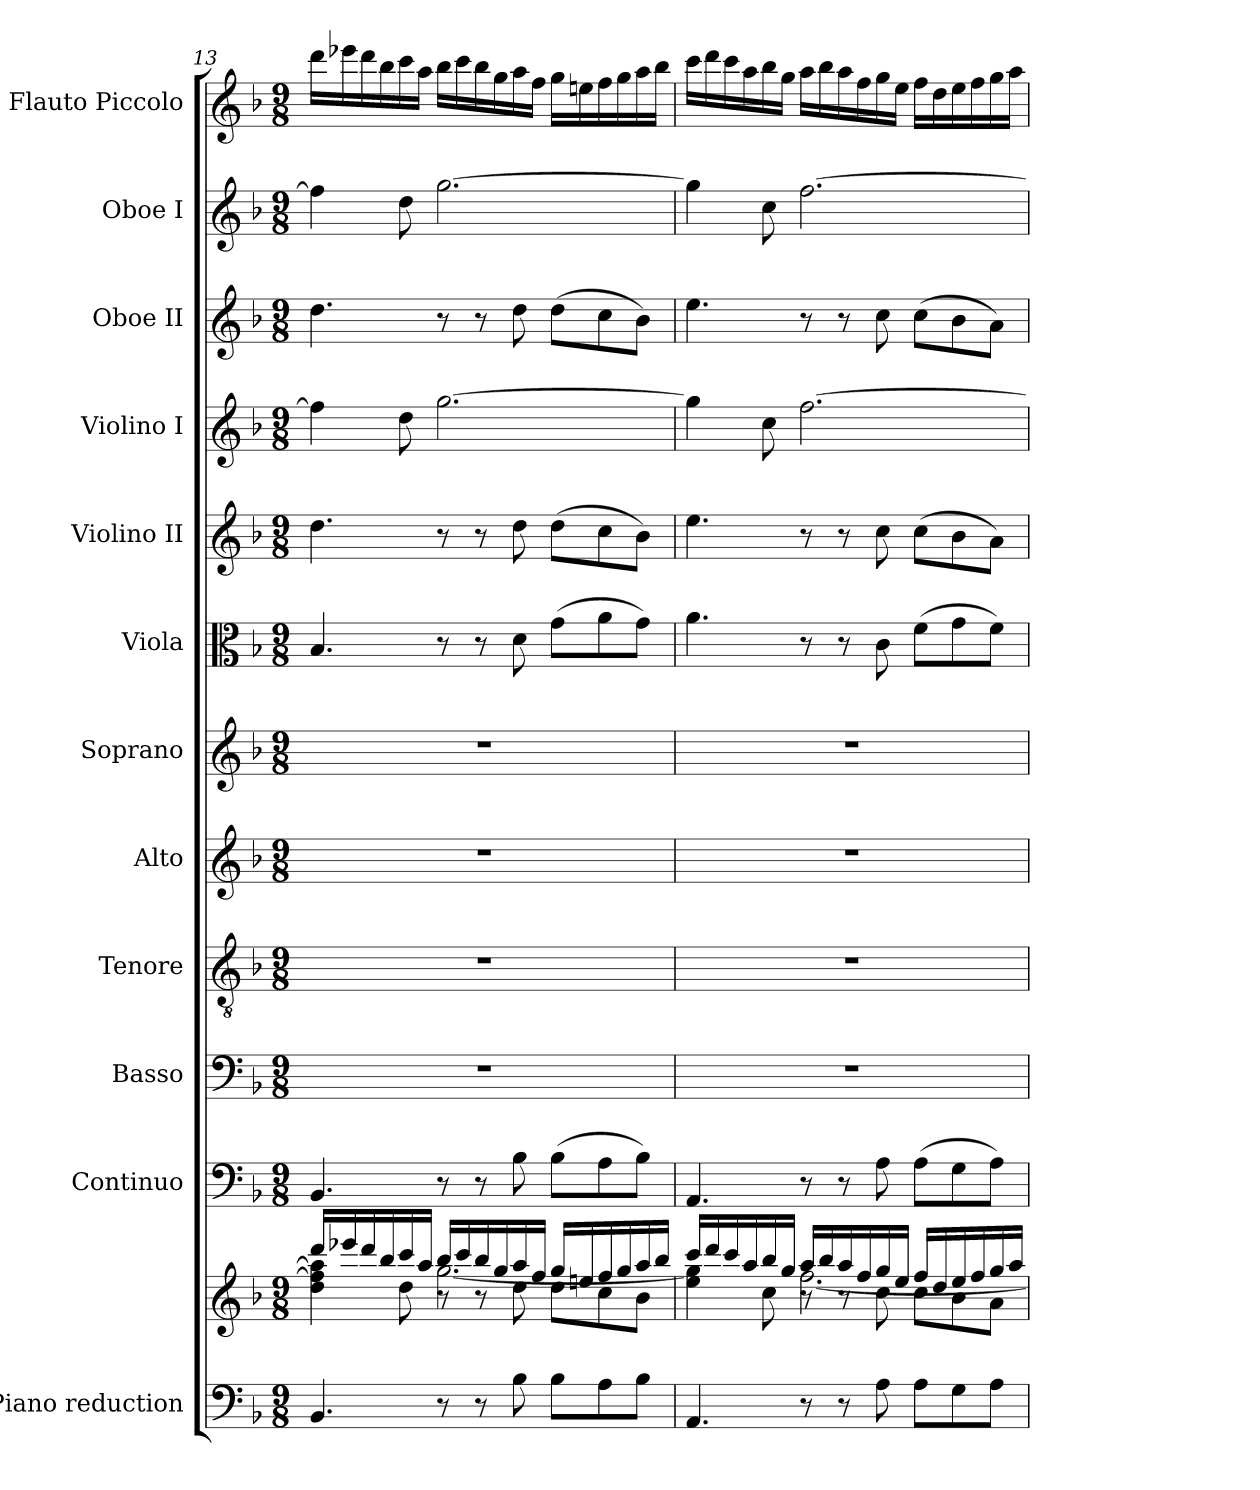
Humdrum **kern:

**kern	**kern	**kern	**kern	**kern	**kern	**kern	**kern	**kern	**kern	**kern	**kern	**kern
*part12	*part12	*part11	*part10	*part9	*part8	*part7	*part6	*part5	*part4	*part3	*part2	*part1
*staff13	*staff12	*staff11	*staff10	*staff9	*staff8	*staff7	*staff6	*staff5	*staff4	*staff3	*staff2	*staff1
*I"Piano reduction	*	*I"Continuo	*I"Basso	*I"Tenore	*I"Alto	*I"Soprano	*I"Viola	*I"Violino II	*I"Violino I	*I"Oboe II	*I"Oboe I	*I"Flauto Piccolo
*I'Pno	*	*	*	*	*	*	*	*	*	*I'Ob	*I'Ob	*I'Picc
*clefF4	*clefG2	*clefF4	*clefF4	*clefGv2	*clefG2	*clefG2	*clefC3	*clefG2	*clefG2	*clefG2	*clefG2	*clefG2
*	*	*	*	*	*	*	*	*	*	*	*	*ITrd-7c-12
*k[b-]	*k[b-]	*k[b-]	*k[b-]	*k[b-]	*k[b-]	*k[b-]	*k[b-]	*k[b-]	*k[b-]	*k[b-]	*k[b-]	*k[b-]
*M9/8	*M9/8	*M9/8	*M9/8	*M9/8	*M9/8	*M9/8	*M9/8	*M9/8	*M9/8	*M9/8	*M9/8	*M9/8
=13	=13	=13	=13	=13	=13	=13	=13	=13	=13	=13	=13	=13
*	*^	*	*	*	*	*	*	*	*	*	*	*
*	*	*^	*	*	*	*	*	*	*	*	*	*	*
4.BB-/	16ddd/LL	4dd\ 4ff\] 4aa\]	4.ryy	4.BB-/	8%9r	8%9r	8%9r	8%9r	4.B-/	4.dd\	4ff\]	4.dd\	4ff\]	16dddd\LL
.	16eee-X/	.	.	.	.	.	.	.	.	.	.	.	.	16eeee-X\
.	16ddd/	.	.	.	.	.	.	.	.	.	.	.	.	16dddd\
.	16bb-/	.	.	.	.	.	.	.	.	.	.	.	.	16bbb-\
.	16ccc/	8dd\	.	.	.	.	.	.	.	.	8dd\	.	8dd\	16cccc\
.	16aa/JJ	.	.	.	.	.	.	.	.	.	.	.	.	16aaa\JJ
8r	16bb-/LL	[>2.gg\	8r	8r	.	.	.	.	8r	8r	[2.gg\	8r	[2.gg\	16bbb-\LL
.	16ccc/	.	.	.	.	.	.	.	.	.	.	.	.	16cccc\
8r	16bb-/	.	8r	8r	.	.	.	.	8r	8r	.	8r	.	16bbb-\
.	16gg/	.	.	.	.	.	.	.	.	.	.	.	.	16ggg\
8B-\	16aa/	.	8dd\	8B-\	.	.	.	.	8d\	8dd\	.	8dd\	.	16aaa\
.	16ff/JJ	.	.	.	.	.	.	.	.	.	.	.	.	16fff\JJ
8B-\L	16gg/LL	.	8dd\L	(8B-\L	.	.	.	.	(8g\L	(8dd\L	.	(8dd\L	.	16ggg\LL
.	16een/	.	.	.	.	.	.	.	.	.	.	.	.	16eeen\
8A\	16ff/	.	8cc\	8A\	.	.	.	.	8a\	8cc\	.	8cc\	.	16fff\
.	16gg/	.	.	.	.	.	.	.	.	.	.	.	.	16ggg\
8B-\J	16aa/	.	8b-\J	8B-\J)	.	.	.	.	8g\J)	8b-\J)	.	8b-\J)	.	16aaa\
.	16bb-/JJ	.	.	.	.	.	.	.	.	.	.	.	.	16bbb-\JJ
=14	=14	=14	=14	=14	=14	=14	=14	=14	=14	=14	=14	=14	=14	=14
4.AA/	16ccc/LL	4ee\ 4gg\]	4.ryy	4.AA/	8%9r	8%9r	8%9r	8%9r	4.a\	4.ee\	4gg\]	4.ee\	4gg\]	16cccc\LL
.	16ddd/	.	.	.	.	.	.	.	.	.	.	.	.	16dddd\
.	16ccc/	.	.	.	.	.	.	.	.	.	.	.	.	16cccc\
.	16aa/	.	.	.	.	.	.	.	.	.	.	.	.	16aaa\
.	16bb-/	8cc\	.	.	.	.	.	.	.	.	8cc\	.	8cc\	16bbb-\
.	16gg/JJ	.	.	.	.	.	.	.	.	.	.	.	.	16ggg\JJ
8r	16aa/LL	[>2.ff\	8r	8r	.	.	.	.	8r	8r	[2.ff\	8r	[2.ff\	16aaa\LL
.	16bb-/	.	.	.	.	.	.	.	.	.	.	.	.	16bbb-\
8r	16aa/	.	8r	8r	.	.	.	.	8r	8r	.	8r	.	16aaa\
.	16ff/	.	.	.	.	.	.	.	.	.	.	.	.	16fff\
8A\	16gg/	.	8cc\	8A\	.	.	.	.	8c\	8cc\	.	8cc\	.	16ggg\
.	16ee/JJ	.	.	.	.	.	.	.	.	.	.	.	.	16eee\JJ
8A\L	16ff/LL	.	8cc\L	(8A\L	.	.	.	.	(8f\L	(8cc\L	.	(8cc\L	.	16fff\LL
.	16dd/	.	.	.	.	.	.	.	.	.	.	.	.	16ddd\
8G\	16ee/	.	8b-\	8G\	.	.	.	.	8g\	8b-\	.	8b-\	.	16eee\
.	16ff/	.	.	.	.	.	.	.	.	.	.	.	.	16fff\
8A\J	16gg/	.	8a\J	8A\J)	.	.	.	.	8f\J)	8a\J)	.	8a\J)	.	16ggg\
.	16aa/JJ	.	.	.	.	.	.	.	.	.	.	.	.	16aaa\JJ
*	*v	*v	*v	*	*	*	*	*	*	*	*	*	*	*
=	=	=	=	=	=	=	=	=	=	=	=	=
*-	*-	*-	*-	*-	*-	*-	*-	*-	*-	*-	*-	*-
